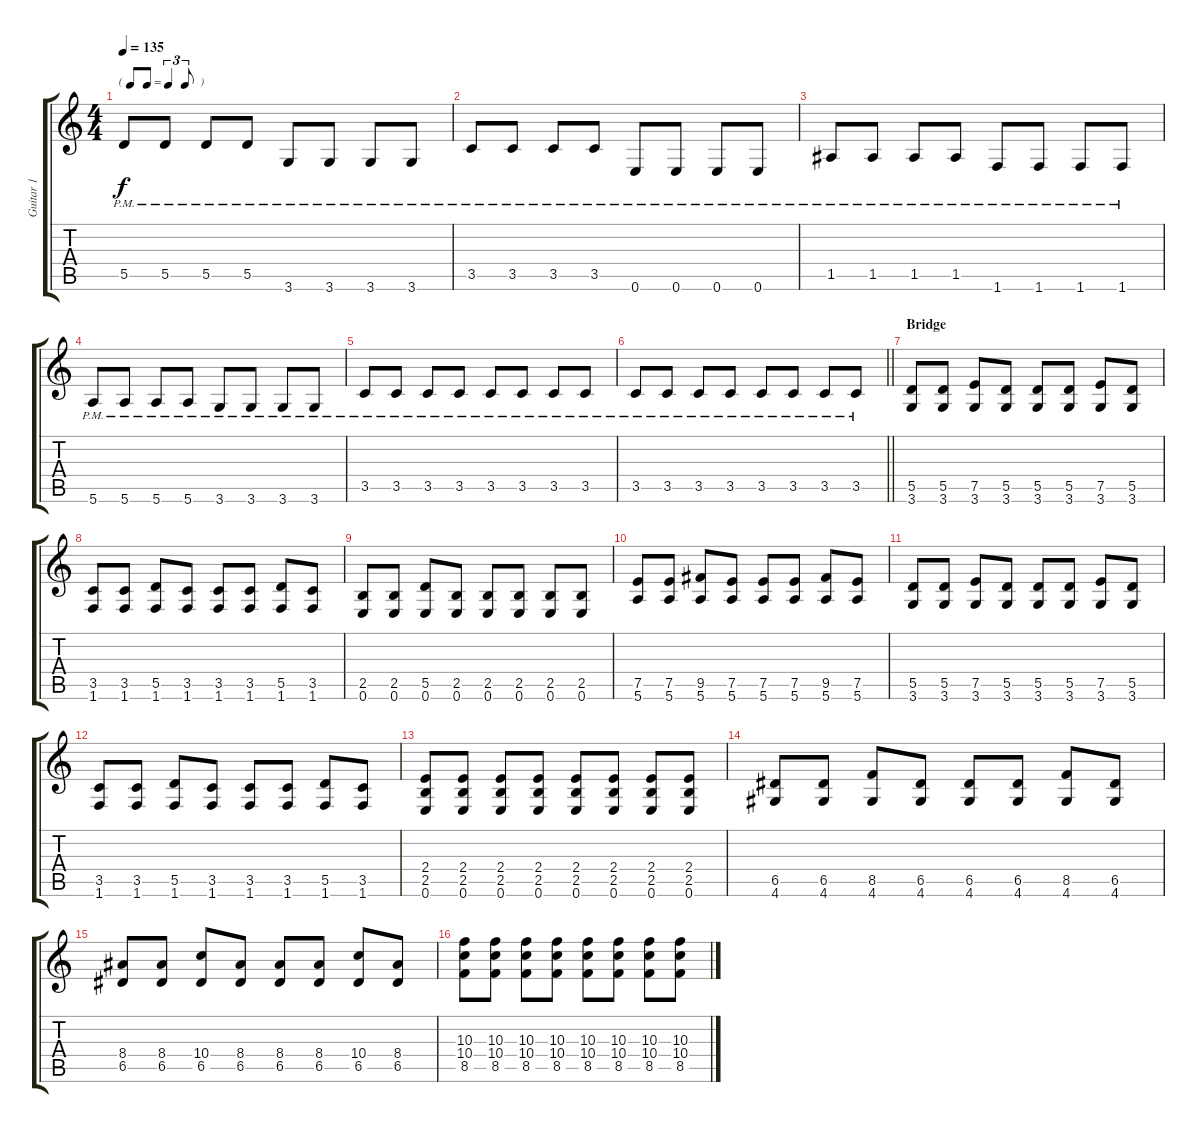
\track ("Guitar 1" "Guitar 1") {instrument electricguitarjazz}
\staff {score tabs}
\tuning (E4 B3 G3 D3 A2 E2) {hide}
\ts (4 4)
\tf triplet8th
\tempo 135
\clef g2
\ks c
5.5{pm}.8{dy f} 5.5{pm}.8 5.5{pm}.8 5.5{pm}.8 3.6{pm}.8 3.6{pm}.8 3.6{pm}.8 3.6{pm}.8 |
3.5{pm}.8 3.5{pm}.8 3.5{pm}.8 3.5{pm}.8 0.6{pm}.8 0.6{pm}.8 0.6{pm}.8 0.6{pm}.8 |
1.5{pm}.8 1.5{pm}.8 1.5{pm}.8 1.5{pm}.8 1.6{pm}.8 1.6{pm}.8 1.6{pm}.8 1.6{pm}.8 |
5.6{pm}.8 5.6{pm}.8 5.6{pm}.8 5.6{pm}.8 3.6{pm}.8 3.6{pm}.8 3.6{pm}.8 3.6{pm}.8 |
3.5{pm}.8 3.5{pm}.8 3.5{pm}.8 3.5{pm}.8 3.5{pm}.8 3.5{pm}.8 3.5{pm}.8 3.5{pm}.8 |
\barLineRight lightlight
3.5{pm}.8 3.5{pm}.8 3.5{pm}.8 3.5{pm}.8 3.5{pm}.8 3.5{pm}.8 3.5{pm}.8 3.5{pm}.8 |
\section ("" "Bridge")
(5.5 3.6).8 (5.5 3.6).8 (7.5 3.6).8 (5.5 3.6).8 (5.5 3.6).8 (5.5 3.6).8 (7.5 3.6).8 (5.5 3.6).8 |
(3.5 1.6).8 (3.5 1.6).8 (5.5 1.6).8 (3.5 1.6).8 (3.5 1.6).8 (3.5 1.6).8 (5.5 1.6).8 (3.5 1.6).8 |
(2.5 0.6).8 (2.5 0.6).8 (5.5 0.6).8 (2.5 0.6).8 (2.5 0.6).8 (2.5 0.6).8 (2.5 0.6).8 (2.5 0.6).8 |
(7.5 5.6).8 (7.5 5.6).8 (9.5 5.6).8 (7.5 5.6).8 (7.5 5.6).8 (7.5 5.6).8 (9.5 5.6).8 (7.5 5.6).8 |
(5.5 3.6).8 (5.5 3.6).8 (7.5 3.6).8 (5.5 3.6).8 (5.5 3.6).8 (5.5 3.6).8 (7.5 3.6).8 (5.5 3.6).8 |
(3.5 1.6).8 (3.5 1.6).8 (5.5 1.6).8 (3.5 1.6).8 (3.5 1.6).8 (3.5 1.6).8 (5.5 1.6).8 (3.5 1.6).8 |
(2.4 2.5 0.6).8 (2.4 2.5 0.6).8 (2.4 2.5 0.6).8 (2.4 2.5 0.6).8 (2.4 2.5 0.6).8 (2.4 2.5 0.6).8 (2.4 2.5 0.6).8 (2.4 2.5 0.6).8 |
(6.5 4.6).8 (6.5 4.6).8 (8.5 4.6).8 (6.5 4.6).8 (6.5 4.6).8 (6.5 4.6).8 (8.5 4.6).8 (6.5 4.6).8 |
(8.4 6.5).8 (8.4 6.5).8 (10.4 6.5).8 (8.4 6.5).8 (8.4 6.5).8 (8.4 6.5).8 (10.4 6.5).8 (8.4 6.5).8 |
(10.3 10.4 8.5).8 (10.3 10.4 8.5).8 (10.3 10.4 8.5).8 (10.3 10.4 8.5).8 (10.3 10.4 8.5).8 (10.3 10.4 8.5).8 (10.3 10.4 8.5).8 (10.3 10.4 8.5).8
